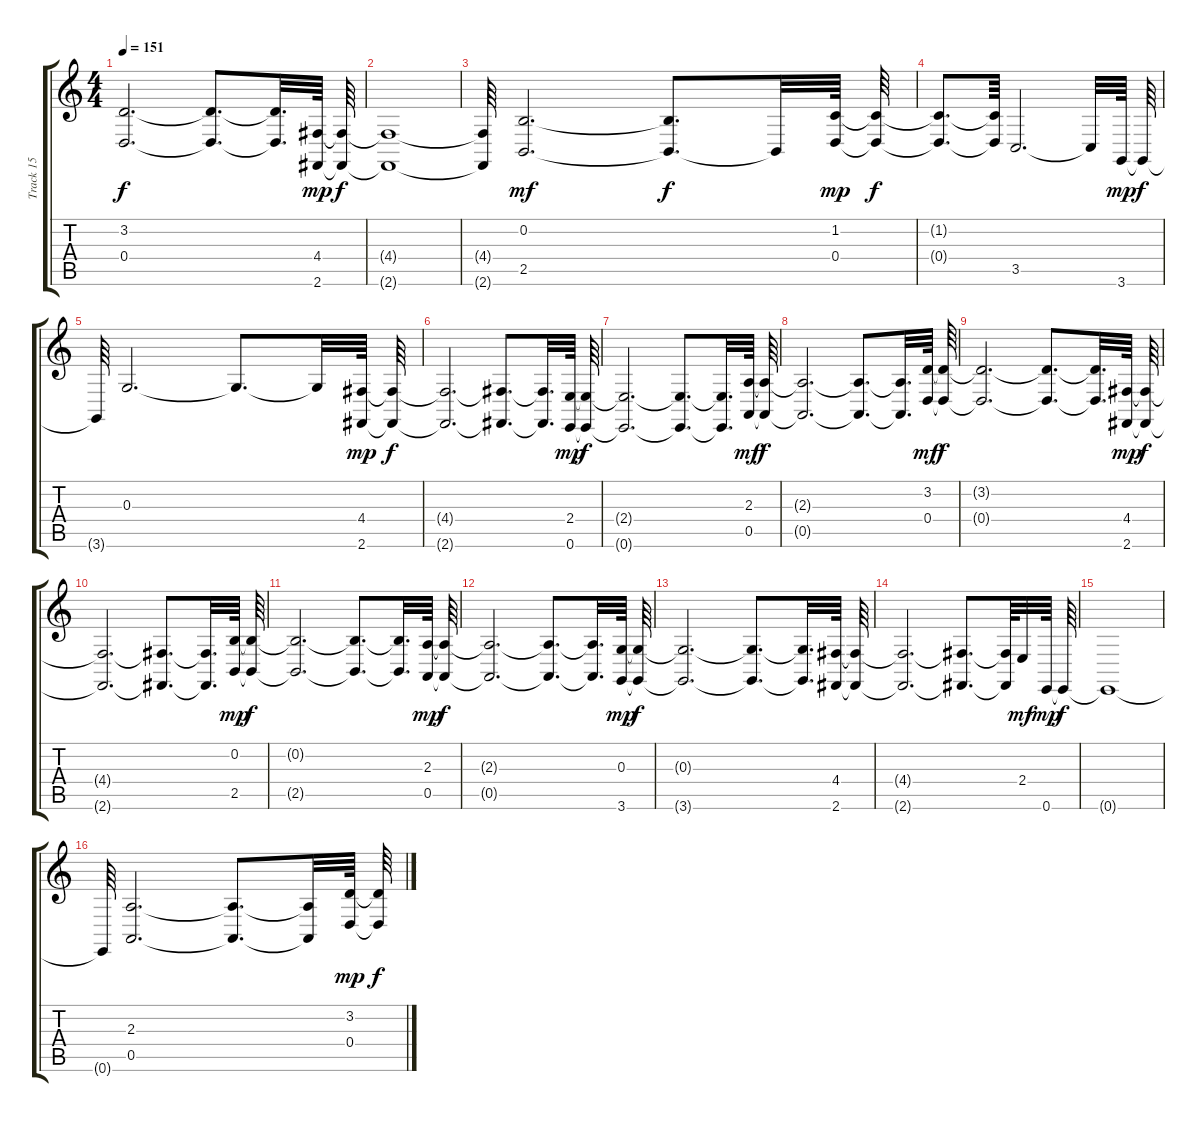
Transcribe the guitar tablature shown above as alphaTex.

\track ("Track 15" "Track 15") {instrument voiceoohs}
\staff {score tabs}
\tuning (E4 B3 G3 D3 A2 E2) {hide}
\ts (4 4)
\tempo 151
\clef g2
\ks c
(3.2{t} 0.4{t}).2{d dy f} (3.2{t} 0.4{t}).8{d} (3.2{t} 0.4{t}).32{d} (4.4 2.6).64{dy mp} (4.4{t} 2.6{t}).64{dy f} |
(4.4{t} 2.6{t}).1 |
(4.4{t} 2.6{t}).64 (0.2 2.5).2{d dy mf} (0.2{t} 2.5{t}).8{d dy f} 2.5{t}.32 (1.2 0.4).64{dy mp} (1.2{t} 0.4{t}).64{dy f} |
(1.2{t} 0.4{t}).8{d} (1.2{t} 0.4{t}).64 3.5.2{d} 3.5{t}.32 3.6.64{dy mp} 3.6{t}.64{dy f} |
3.6{t}.64 0.3.2{d} 0.3{t}.8{d} 0.3{t}.32 (4.4 2.6).64{dy mp} (4.4{t} 2.6{t}).64{dy f} |
(4.4{t} 2.6{t}).2{d} (4.4{t} 2.6{t}).8{d} (4.4{t} 2.6{t}).32{d} (2.4 0.6).64{dy mp} (2.4{t} 0.6{t}).64{dy f} |
(2.4{t} 0.6{t}).2{d} (2.4{t} 0.6{t}).8{d} (2.4{t} 0.6{t}).32{d} (2.3 0.5).64{dy mf} (2.3{t} 0.5{t}).64{dy f} |
(2.3{t} 0.5{t}).2{d} (2.3{t} 0.5{t}).8{d} (2.3{t} 0.5{t}).32{d} (3.2 0.4).64{dy mf} (3.2{t} 0.4{t}).64{dy f} |
(3.2{t} 0.4{t}).2{d} (3.2{t} 0.4{t}).8{d} (3.2{t} 0.4{t}).32{d} (4.4 2.6).64{dy mp} (4.4{t} 2.6{t}).64{dy f} |
(4.4{t} 2.6{t}).2{d} (4.4{t} 2.6{t}).8{d} (4.4{t} 2.6{t}).32{d} (0.2 2.5).64{dy mp} (0.2{t} 2.5{t}).64{dy f} |
(0.2{t} 2.5{t}).2{d} (0.2{t} 2.5{t}).8{d} (0.2{t} 2.5{t}).32{d} (2.3 0.5).64{dy mp} (2.3{t} 0.5{t}).64{dy f} |
(2.3{t} 0.5{t}).2{d} (2.3{t} 0.5{t}).8{d} (2.3{t} 0.5{t}).32{d} (0.3 3.6).64{dy mp} (0.3{t} 3.6{t}).64{dy f} |
(0.3{t} 3.6{t}).2{d} (0.3{t} 3.6{t}).8{d} (0.3{t} 3.6{t}).32{d} (4.4 2.6).64 (4.4{t} 2.6{t}).64 |
(4.4{t} 2.6{t}).2{d} (4.4{t} 2.6{t}).8{d} (4.4{t} 2.6{t}).64 2.4.32{dy mf} 0.6.64{dy mp} 0.6{t}.64{dy f} |
0.6{t}.1 |
0.6{t}.64 (2.3 0.5).2{d} (2.3{t} 0.5{t}).8{d} (2.3{t} 0.5{t}).32 (3.2 0.4).64{dy mp} (3.2{t} 0.4{t}).64{dy f}
